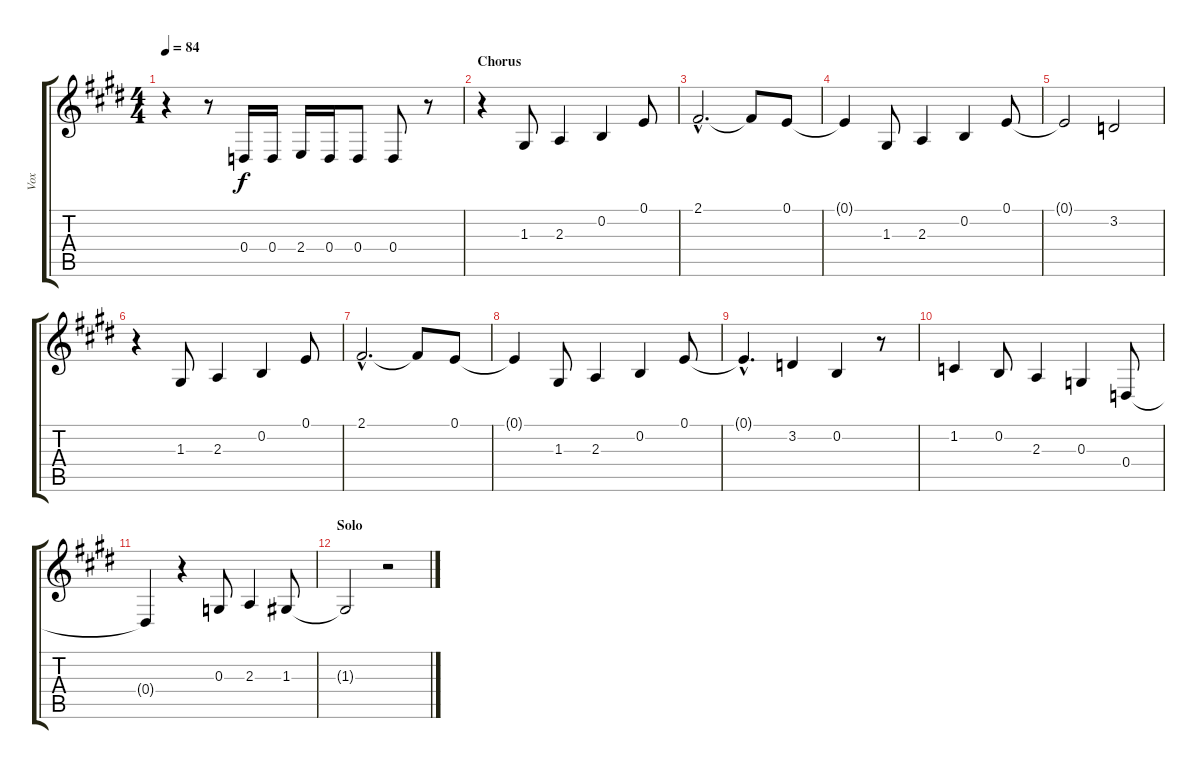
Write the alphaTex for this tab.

\track ("Vox" "Vox") {instrument bassoon}
\staff {score tabs}
\tuning (E4 B3 G3 D3 A2 E2) {hide}
\ts (4 4)
\tempo 84
\clef g2
\ks e
r.4{dy f} r.8 0.4.16 0.4.16 2.4.16 0.4.16 0.4.8 0.4.8 r.8 |
\section ("" "Chorus")
r.4 1.3.8 2.3.4 0.2.4 0.1.8 |
2.1{hac}.2{d} 2.1{t}.8 0.1.8 |
0.1{t}.4 1.3.8 2.3.4 0.2.4 0.1.8 |
0.1{t}.2 3.2.2 |
r.4 1.3.8 2.3.4 0.2.4 0.1.8 |
2.1{hac}.2{d} 2.1{t}.8 0.1.8 |
0.1{t}.4 1.3.8 2.3.4 0.2.4 0.1.8 |
0.1{hac t}.4{d} 3.2.4 0.2.4 r.8 |
1.2.4 0.2.8 2.3.4 0.3.4 0.4.8 |
0.4{t}.4 r.4 0.3.8 2.3.4 1.3.8 |
\section ("" "Solo")
1.3{t}.2 r.2
